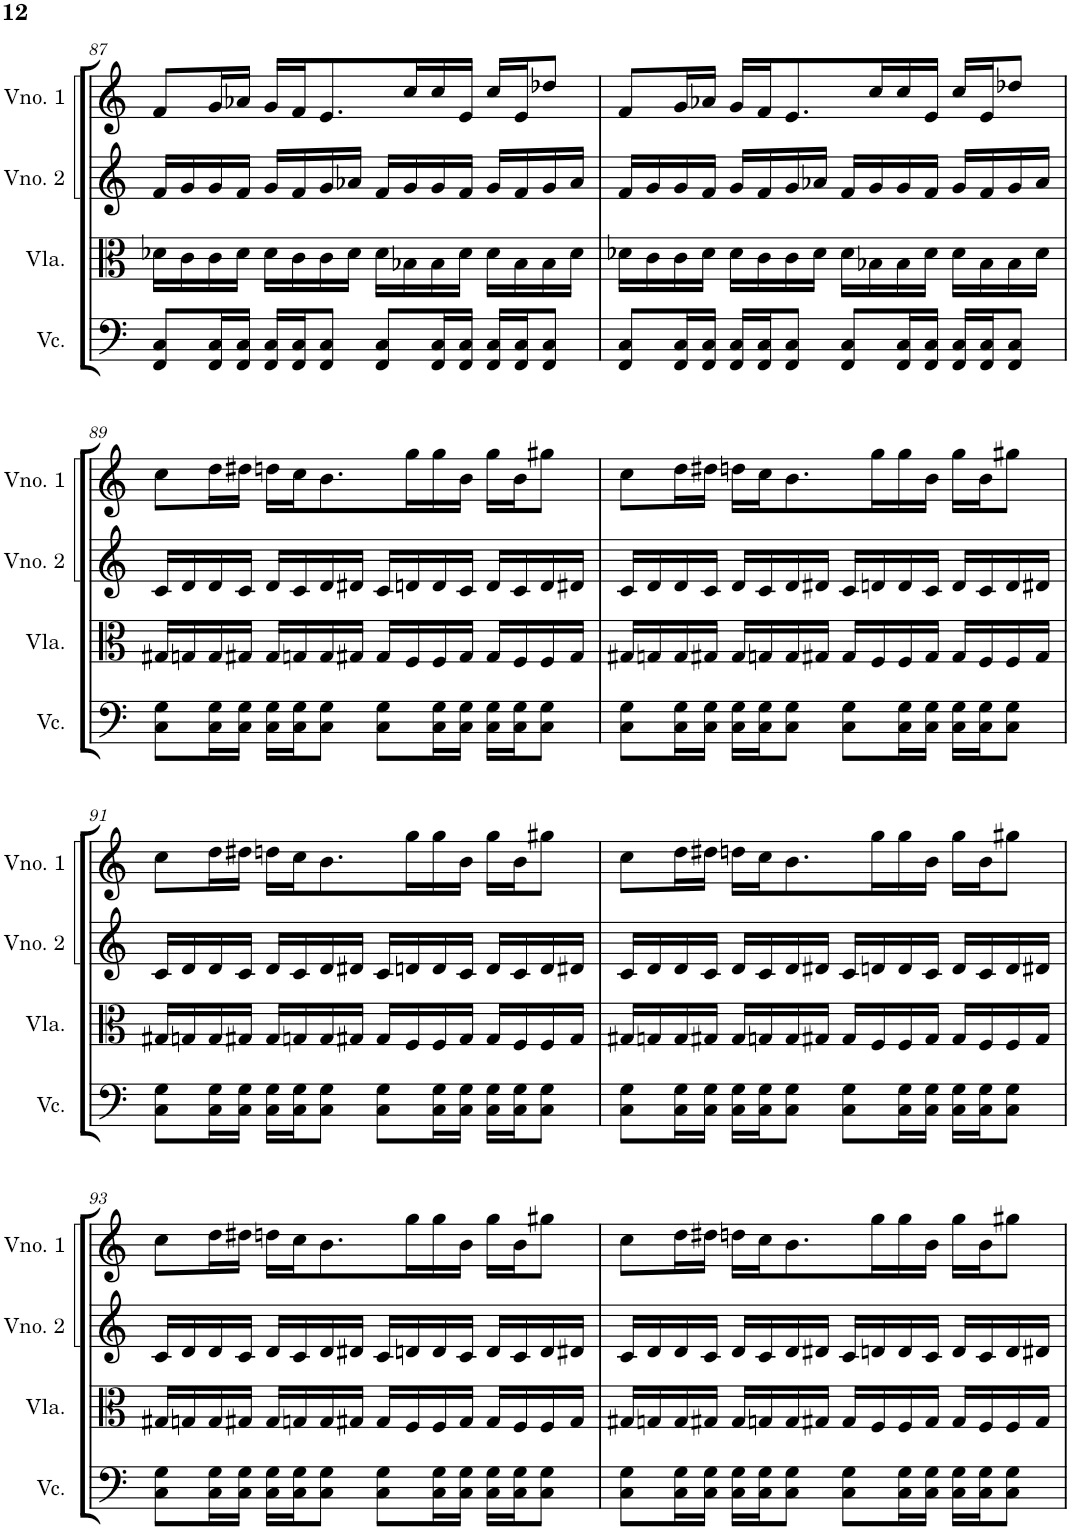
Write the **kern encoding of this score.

**kern	**kern	**kern	**kern
*part4	*part3	*part2	*part1
*staff4	*staff3	*staff2	*staff1
*I"Violoncelo	*I"Viola	*I"Violino 2	*I"Violino 1
*I'Vc.	*I'Vla.	*I'Vno. 2	*I'Vno. 1
!!LO:PB:g=z
*clefF4	*clefC3	*clefG2	*clefG2
*k[]	*k[]	*k[]	*k[]
*M4/4	*M4/4	*M4/4	*M4/4
=87	=87	=87	=87
8FF/ 8C/L	16d-X\LL	16f/LL	8f/L
.	16c\	16g/	.
16FF/ 16C/L	16c\	16g/	16g/L
16FF/ 16C/JJ	16d-\JJ	16f/JJ	16a-X/JJ
16FF/ 16C/LL	16d-\LL	16g/LL	16g/LL
16FF/ 16C/J	16c\	16f/	16f/J
8FF/ 8C/J	16c\	16g/	8.e/
.	16d-\JJ	16a-X/JJ	.
8FF/ 8C/L	16d-\LL	16f/LL	.
.	16B-X\	16g/	16cc/L
16FF/ 16C/L	16B-\	16g/	16cc/
16FF/ 16C/JJ	16d-\JJ	16f/JJ	16e/JJ
16FF/ 16C/LL	16d-\LL	16g/LL	16cc/LL
16FF/ 16C/J	16B-\	16f/	16e/J
8FF/ 8C/J	16B-\	16g/	8dd-X/J
.	16d-\JJ	16a-/JJ	.
=88	=88	=88	=88
8FF/ 8C/L	16d-X\LL	16f/LL	8f/L
.	16c\	16g/	.
16FF/ 16C/L	16c\	16g/	16g/L
16FF/ 16C/JJ	16d-\JJ	16f/JJ	16a-X/JJ
16FF/ 16C/LL	16d-\LL	16g/LL	16g/LL
16FF/ 16C/J	16c\	16f/	16f/J
8FF/ 8C/J	16c\	16g/	8.e/
.	16d-\JJ	16a-X/JJ	.
8FF/ 8C/L	16d-\LL	16f/LL	.
.	16B-X\	16g/	16cc/L
16FF/ 16C/L	16B-\	16g/	16cc/
16FF/ 16C/JJ	16d-\JJ	16f/JJ	16e/JJ
16FF/ 16C/LL	16d-\LL	16g/LL	16cc/LL
16FF/ 16C/J	16B-\	16f/	16e/J
8FF/ 8C/J	16B-\	16g/	8dd-X/J
.	16d-\JJ	16a-/JJ	.
!!LO:LB:g=z
=89	=89	=89	=89
8C\ 8G\L	16G#X/LL	16c/LL	8cc\L
.	16Gn/	16d/	.
16C\ 16G\L	16G/	16d/	16dd\L
16C\ 16G\JJ	16G#X/JJ	16c/JJ	16dd#X\JJ
16C\ 16G\LL	16G#/LL	16d/LL	16ddn\LL
16C\ 16G\J	16Gn/	16c/	16cc\J
8C\ 8G\J	16G/	16d/	8.b\
.	16G#X/JJ	16d#X/JJ	.
8C\ 8G\L	16G#/LL	16c/LL	.
.	16F/	16dn/	16gg\L
16C\ 16G\L	16F/	16d/	16gg\
16C\ 16G\JJ	16G#/JJ	16c/JJ	16b\JJ
16C\ 16G\LL	16G#/LL	16d/LL	16gg\LL
16C\ 16G\J	16F/	16c/	16b\J
8C\ 8G\J	16F/	16d/	8gg#X\J
.	16G#/JJ	16d#X/JJ	.
=90	=90	=90	=90
8C\ 8G\L	16G#X/LL	16c/LL	8cc\L
.	16Gn/	16d/	.
16C\ 16G\L	16G/	16d/	16dd\L
16C\ 16G\JJ	16G#X/JJ	16c/JJ	16dd#X\JJ
16C\ 16G\LL	16G#/LL	16d/LL	16ddn\LL
16C\ 16G\J	16Gn/	16c/	16cc\J
8C\ 8G\J	16G/	16d/	8.b\
.	16G#X/JJ	16d#X/JJ	.
8C\ 8G\L	16G#/LL	16c/LL	.
.	16F/	16dn/	16gg\L
16C\ 16G\L	16F/	16d/	16gg\
16C\ 16G\JJ	16G#/JJ	16c/JJ	16b\JJ
16C\ 16G\LL	16G#/LL	16d/LL	16gg\LL
16C\ 16G\J	16F/	16c/	16b\J
8C\ 8G\J	16F/	16d/	8gg#X\J
.	16G#/JJ	16d#X/JJ	.
!!LO:LB:g=z
=91	=91	=91	=91
8C\ 8G\L	16G#X/LL	16c/LL	8cc\L
.	16Gn/	16d/	.
16C\ 16G\L	16G/	16d/	16dd\L
16C\ 16G\JJ	16G#X/JJ	16c/JJ	16dd#X\JJ
16C\ 16G\LL	16G#/LL	16d/LL	16ddn\LL
16C\ 16G\J	16Gn/	16c/	16cc\J
8C\ 8G\J	16G/	16d/	8.b\
.	16G#X/JJ	16d#X/JJ	.
8C\ 8G\L	16G#/LL	16c/LL	.
.	16F/	16dn/	16gg\L
16C\ 16G\L	16F/	16d/	16gg\
16C\ 16G\JJ	16G#/JJ	16c/JJ	16b\JJ
16C\ 16G\LL	16G#/LL	16d/LL	16gg\LL
16C\ 16G\J	16F/	16c/	16b\J
8C\ 8G\J	16F/	16d/	8gg#X\J
.	16G#/JJ	16d#X/JJ	.
=92	=92	=92	=92
8C\ 8G\L	16G#X/LL	16c/LL	8cc\L
.	16Gn/	16d/	.
16C\ 16G\L	16G/	16d/	16dd\L
16C\ 16G\JJ	16G#X/JJ	16c/JJ	16dd#X\JJ
16C\ 16G\LL	16G#/LL	16d/LL	16ddn\LL
16C\ 16G\J	16Gn/	16c/	16cc\J
8C\ 8G\J	16G/	16d/	8.b\
.	16G#X/JJ	16d#X/JJ	.
8C\ 8G\L	16G#/LL	16c/LL	.
.	16F/	16dn/	16gg\L
16C\ 16G\L	16F/	16d/	16gg\
16C\ 16G\JJ	16G#/JJ	16c/JJ	16b\JJ
16C\ 16G\LL	16G#/LL	16d/LL	16gg\LL
16C\ 16G\J	16F/	16c/	16b\J
8C\ 8G\J	16F/	16d/	8gg#X\J
.	16G#/JJ	16d#X/JJ	.
!!LO:LB:g=z
=93	=93	=93	=93
8C\ 8G\L	16G#X/LL	16c/LL	8cc\L
.	16Gn/	16d/	.
16C\ 16G\L	16G/	16d/	16dd\L
16C\ 16G\JJ	16G#X/JJ	16c/JJ	16dd#X\JJ
16C\ 16G\LL	16G#/LL	16d/LL	16ddn\LL
16C\ 16G\J	16Gn/	16c/	16cc\J
8C\ 8G\J	16G/	16d/	8.b\
.	16G#X/JJ	16d#X/JJ	.
8C\ 8G\L	16G#/LL	16c/LL	.
.	16F/	16dn/	16gg\L
16C\ 16G\L	16F/	16d/	16gg\
16C\ 16G\JJ	16G#/JJ	16c/JJ	16b\JJ
16C\ 16G\LL	16G#/LL	16d/LL	16gg\LL
16C\ 16G\J	16F/	16c/	16b\J
8C\ 8G\J	16F/	16d/	8gg#X\J
.	16G#/JJ	16d#X/JJ	.
=94	=94	=94	=94
8C\ 8G\L	16G#X/LL	16c/LL	8cc\L
.	16Gn/	16d/	.
16C\ 16G\L	16G/	16d/	16dd\L
16C\ 16G\JJ	16G#X/JJ	16c/JJ	16dd#X\JJ
16C\ 16G\LL	16G#/LL	16d/LL	16ddn\LL
16C\ 16G\J	16Gn/	16c/	16cc\J
8C\ 8G\J	16G/	16d/	8.b\
.	16G#X/JJ	16d#X/JJ	.
8C\ 8G\L	16G#/LL	16c/LL	.
.	16F/	16dn/	16gg\L
16C\ 16G\L	16F/	16d/	16gg\
16C\ 16G\JJ	16G#/JJ	16c/JJ	16b\JJ
16C\ 16G\LL	16G#/LL	16d/LL	16gg\LL
16C\ 16G\J	16F/	16c/	16b\J
8C\ 8G\J	16F/	16d/	8gg#X\J
.	16G#/JJ	16d#X/JJ	.
=	=	=	=
*-	*-	*-	*-
